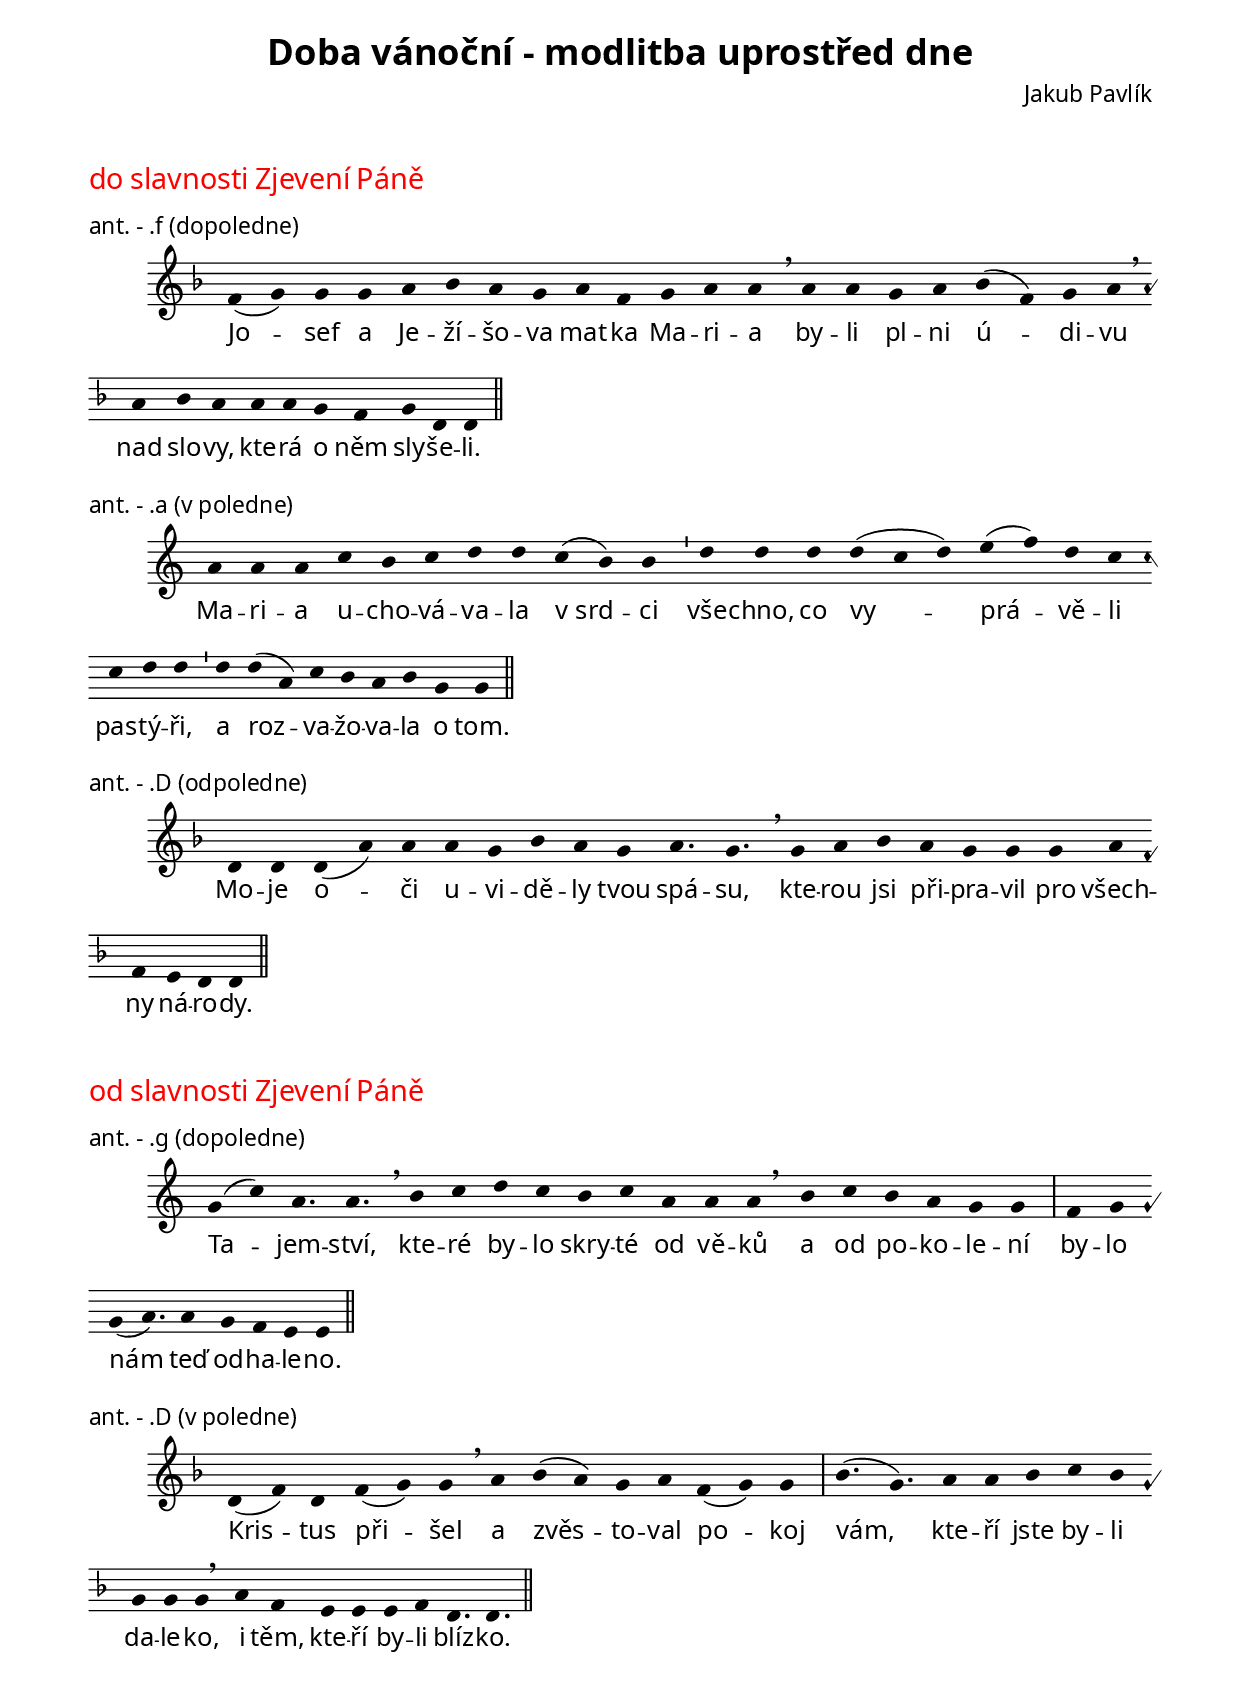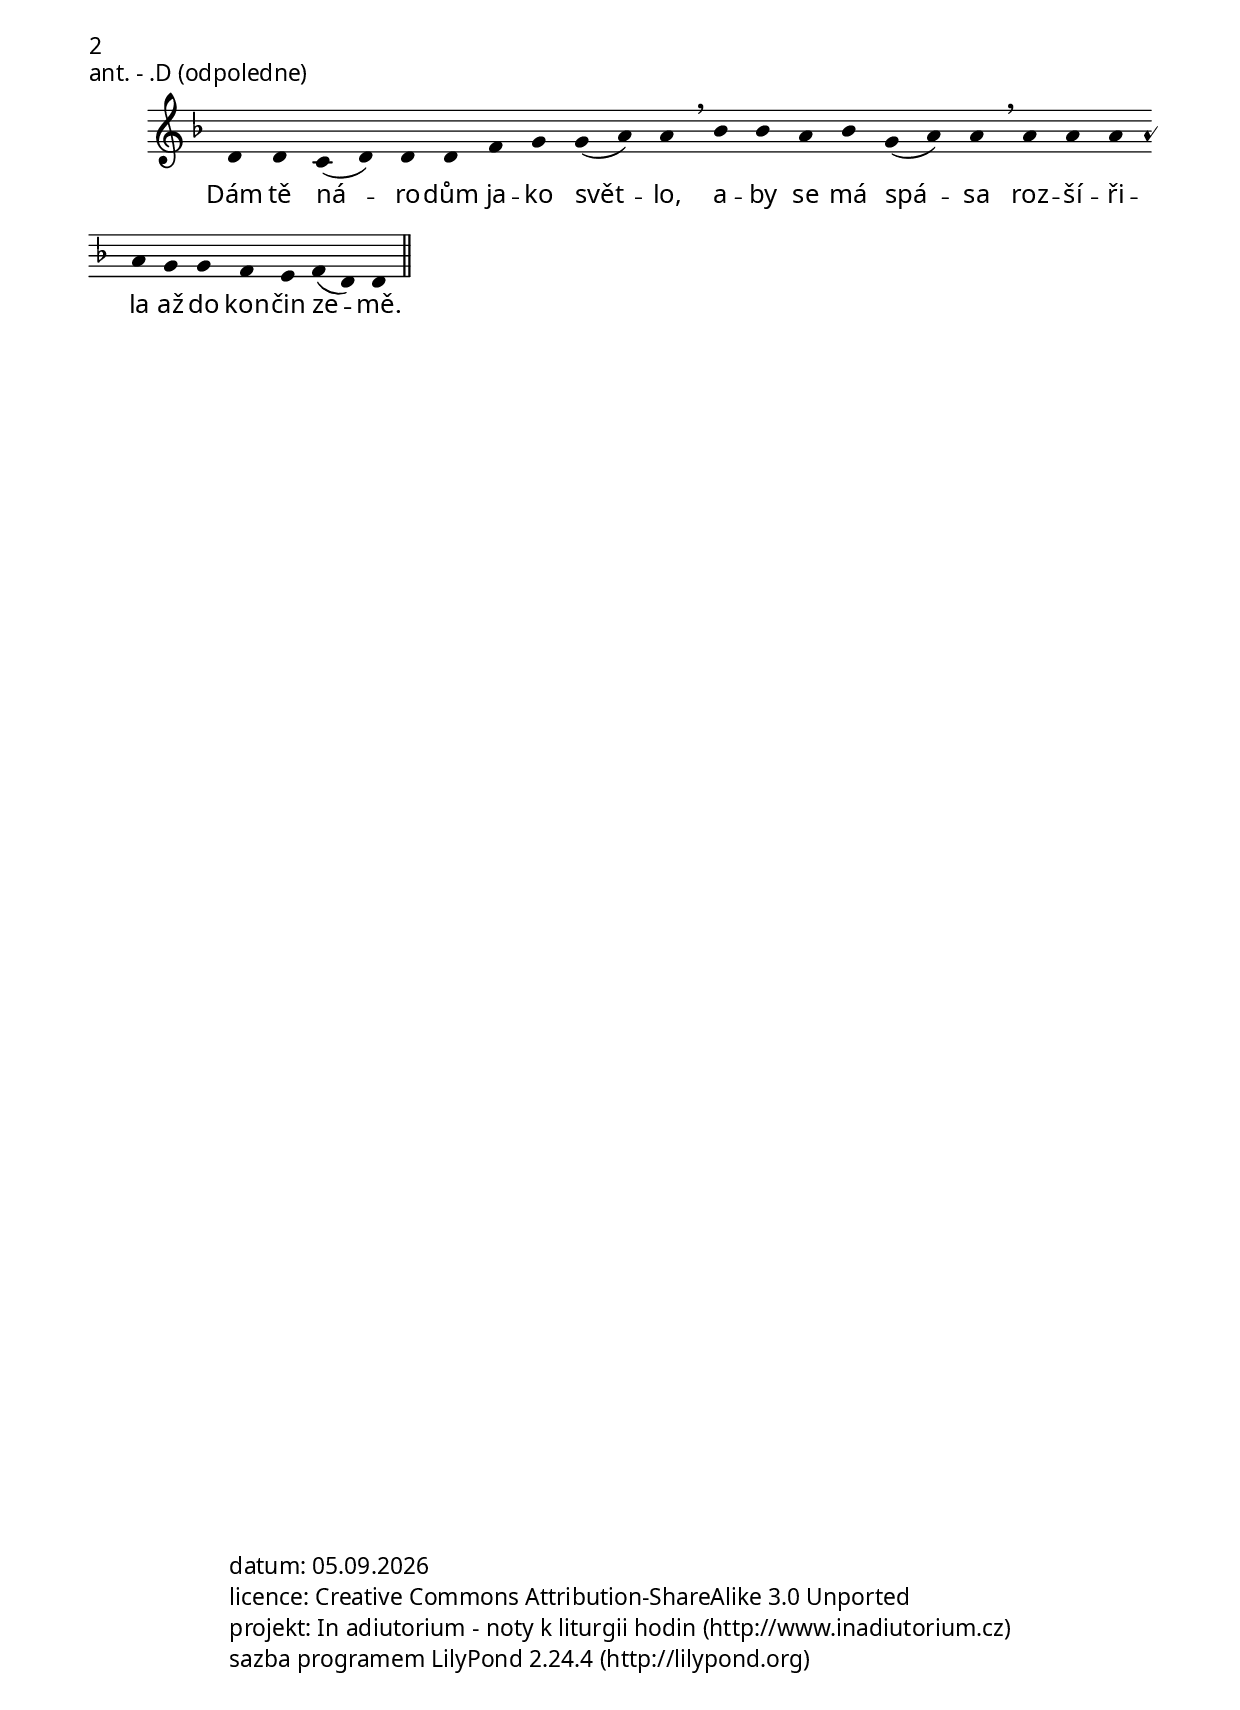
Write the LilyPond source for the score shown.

\version "2.14.2"

\header {
  title = "Doba vánoční - modlitba uprostřed dne"
  composer = "Jakub Pavlík"
}

\include "spolecne.ly"

% Nasledujici antifony jsou zkopirovane z materialu
% ke slavnostem Narozeni Pane a Zjeveni Pane

\markup {\nadpisDen {do slavnosti Zjevení Páně}}

\score {
    \relative c' {
      \choralniRezim
      \key f \major
      f4( g) g g a bes a g a f g a a \breathe
      a a g a bes( f) g a \breathe
      a bes a a a g f g d d \bar "||"
    }
    \addlyrics {
      Jo -- sef a Je -- ží -- šo -- va mat -- ka Ma -- ri -- a
      by -- li pl -- ni ú -- di -- vu nad slo -- vy,
      kte -- rá o něm sly -- še -- li.
    }
    \header {
      quid = "ant."
      tonus = "I"
      differentia = "f" 
      psalmus = "dopoledne"
      piece = \markup {\sestavTitulek}
    }
  }

  \score {
    \relative c'' {
      \choralniRezim
      a4 a a c b c d d c( b) b \barMin
      d d d d( c d) e( f) d c c d d \barMin
      d d( a) c b a b g g \barFinalis
    }
    \addlyrics {
      Ma -- ri -- a u -- cho -- vá -- va -- la v_srd -- ci
      vše -- chno, co vy -- prá -- vě -- li pas -- tý -- ři,
      a roz -- va -- žo -- va -- la o tom.
    }
    \header {
      quid = "ant."
      tonus = "VII"
      differentia = "a" 
      psalmus = "v poledne"
      piece = \markup {\sestavTitulek}
    }
  }

  \score {
    \relative c' {
      \choralniRezim
      \key f \major
      d4 d d( a') a a g bes a g a4. g \breathe
      g4 a bes a g g g a f e d d \bar "||"
    }
    \addlyrics {
      Mo -- je o -- či u -- vi -- dě -- ly tvou spá -- su,
      kte -- rou jsi při -- pra -- vil pro všech -- ny ná -- ro -- dy.
    }
    \header {
      quid = "ant."
      tonus = "I"
      differentia = "D" 
      psalmus = "odpoledne"
      piece = \markup {\sestavTitulek}
    }
  }
  
  \markup {\nadpisDen {od slavnosti Zjevení Páně}}
  
  \score {
  \relative c'' {
    \choralniRezim
    g4( c) a4. a \breathe
    b4 c d c b c a a a \breathe \bar ""
    b c b a g g \bar "|"
    f g g( a4.) a4 g f e e \bar "||"
  }
  \addlyrics {
    Ta -- jem -- ství,
    kte -- ré by -- lo skry -- té od vě -- ků
    a od po -- ko -- le -- ní
    by -- lo nám teď od -- ha -- le -- no.
  }
  \header {
    quid = "ant."
    tonus = "III"
    differentia = "g" 
    psalmus = "dopoledne"
    piece = \markup {\sestavTitulek}
  }
}

\score {
  \relative c' {
    \choralniRezim
    \key f \major
    d4( f) d f( g) g \breathe
    a bes( a) g a f( g) g \bar "|"
    bes4.( g) a4 a bes c bes g g g \breathe \bar ""
    a f e e e f d4. d \bar "||"
  }
  \addlyrics {
    Kris -- tus při -- šel
    a zvěs -- to -- val po -- koj
    vám, kte -- ří jste by -- li da -- le -- ko,
    i těm, kte -- ří by -- li blíz -- ko.
  }
  \header {
    quid = "ant."
    tonus = "I"
    differentia = "D" 
    psalmus = "v poledne"
    piece = \markup {\sestavTitulek}
  }
}

% Antifona je zkopirovana z nespor ctvrtka 2. tydne zaltare:

\score {
  \relative c' {
    \choralniRezim
    \key f \major
    d4 d c( d) d d f g g( a) a \breathe
    bes bes a bes g( a) a \breathe a a a a g g f e f( d) d \bar "||"
  }
  \addlyrics {
    Dám tě ná -- ro -- dům ja -- ko svět -- lo,
    a -- by se má spá -- sa roz -- ší -- ři -- la až do kon -- čin ze -- mě.
  }
  \header {
    quid = "ant."
    tonus = "I"
    differentia = "D" 
    psalmus = "odpoledne"
    piece = \markup {\sestavTitulek}
  }
}